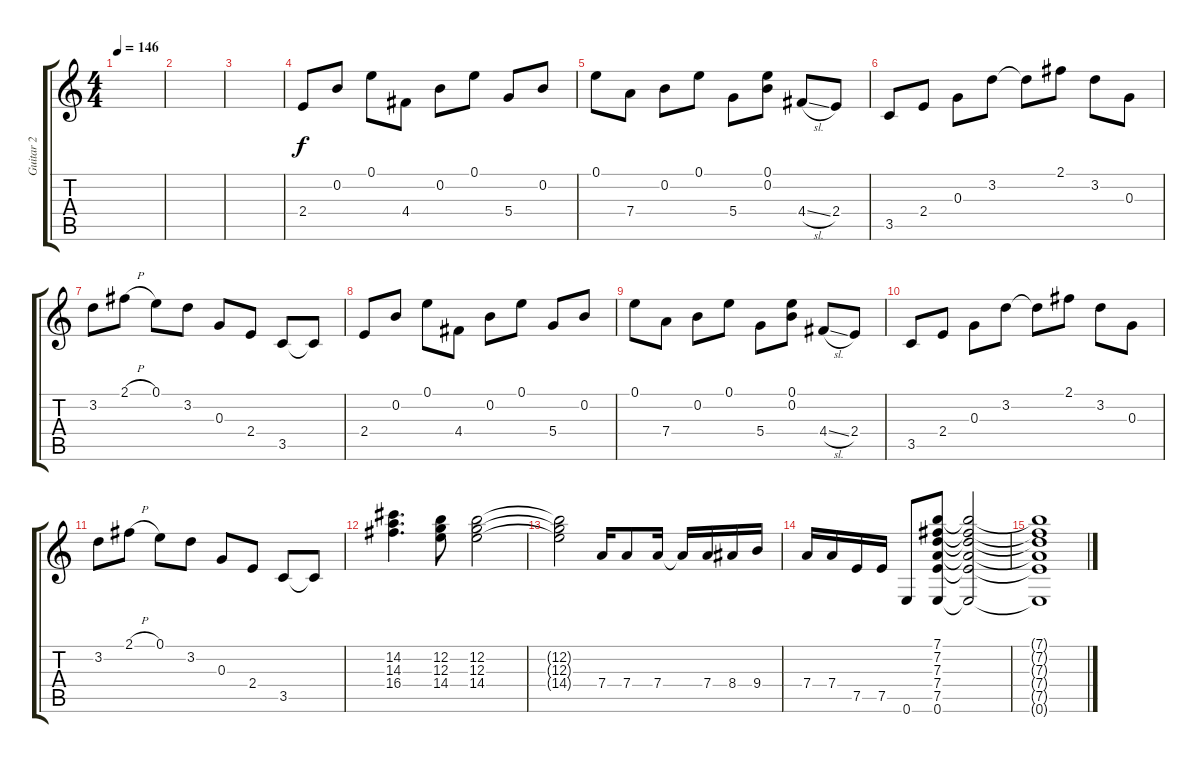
\track ("Guitar 2" "Guitar 2") {instrument overdrivenguitar}
\staff {score tabs}
\tuning (E4 B3 G3 D3 A2 E2) {hide}
\ts (4 4)
\tempo 146
\clef g2
\ks c
|
|
|
2.4.8 0.2.8 0.1.8 4.4.8 0.2.8 0.1.8 5.4.8 0.2.8 |
0.1.8 7.4.8 0.2.8 0.1.8 5.4.8 (0.1 0.2).8 4.4{sl}.8 2.4.8 |
3.5.8 2.4.8 0.3.8 3.2.8 3.2{t}.8 2.1.8 3.2.8 0.3.8 |
3.2.8 2.1{h}.8 0.1.8 3.2.8 0.3.8 2.4.8 3.5.8 3.5{t}.8 |
2.4.8 0.2.8 0.1.8 4.4.8 0.2.8 0.1.8 5.4.8 0.2.8 |
0.1.8 7.4.8 0.2.8 0.1.8 5.4.8 (0.1 0.2).8 4.4{sl}.8 2.4.8 |
3.5.8 2.4.8 0.3.8 3.2.8 3.2{t}.8 2.1.8 3.2.8 0.3.8 |
3.2.8 2.1{h}.8 0.1.8 3.2.8 0.3.8 2.4.8 3.5.8 3.5{t}.8 |
(14.2 14.3 16.4).4{d} (12.2 12.3 14.4).8 (12.2 12.3 14.4).2 |
(12.2{t} 12.3{t} 14.4{t}).2 7.4.16 7.4.8 7.4.16 7.4{t}.16 7.4.16 8.4.16 9.4.16 |
7.4.16 7.4.16 7.5.16 7.5.16 0.6.8 (7.1 7.2 7.3 7.4 7.5 0.6).8 (7.1{t} 7.2{t} 7.3{t} 7.4{t} 7.5{t} 0.6{t}).2 |
(7.1{t} 7.2{t} 7.3{t} 7.4{t} 7.5{t} 0.6{t}).1
